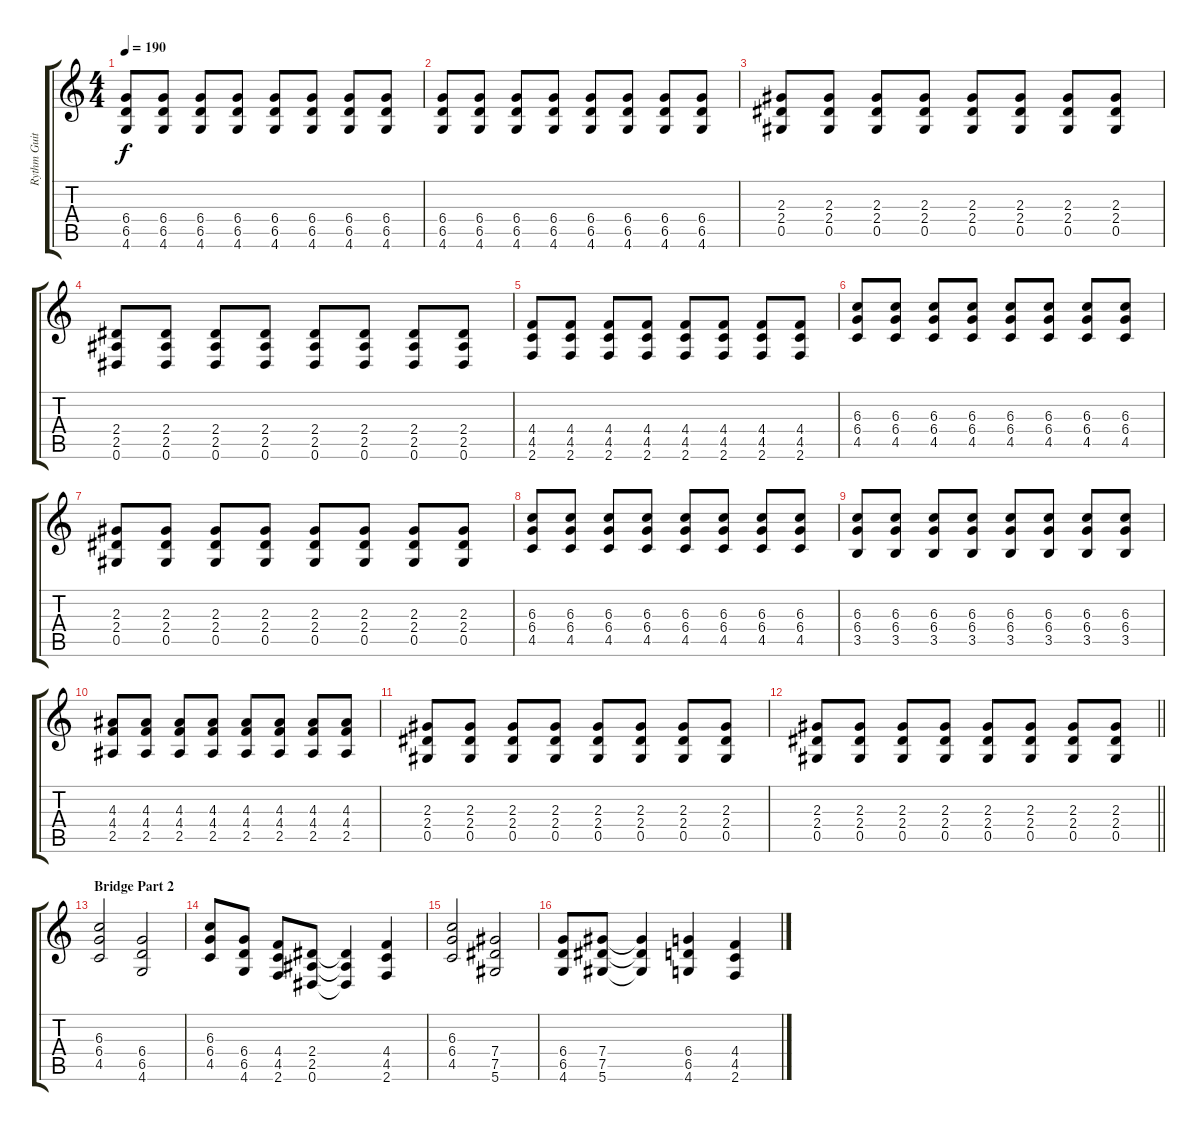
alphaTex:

\track ("Rythm Guitar A" "Rythm Guit") {instrument distortionguitar}
\staff {score tabs}
\tuning (Eb4 Bb3 Gb3 Db3 Ab2 Eb2) {hide}
\ts (4 4)
\tempo 190
\clef g2
\ks c
(6.4 6.5 4.6).8{dy f} (6.4 6.5 4.6).8 (6.4 6.5 4.6).8 (6.4 6.5 4.6).8 (6.4 6.5 4.6).8 (6.4 6.5 4.6).8 (6.4 6.5 4.6).8 (6.4 6.5 4.6).8 |
(6.4 6.5 4.6).8 (6.4 6.5 4.6).8 (6.4 6.5 4.6).8 (6.4 6.5 4.6).8 (6.4 6.5 4.6).8 (6.4 6.5 4.6).8 (6.4 6.5 4.6).8 (6.4 6.5 4.6).8 |
(2.3 2.4 0.5).8 (2.3 2.4 0.5).8 (2.3 2.4 0.5).8 (2.3 2.4 0.5).8 (2.3 2.4 0.5).8 (2.3 2.4 0.5).8 (2.3 2.4 0.5).8 (2.3 2.4 0.5).8 |
(2.4 2.5 0.6).8 (2.4 2.5 0.6).8 (2.4 2.5 0.6).8 (2.4 2.5 0.6).8 (2.4 2.5 0.6).8 (2.4 2.5 0.6).8 (2.4 2.5 0.6).8 (2.4 2.5 0.6).8 |
(4.4 4.5 2.6).8 (4.4 4.5 2.6).8 (4.4 4.5 2.6).8 (4.4 4.5 2.6).8 (4.4 4.5 2.6).8 (4.4 4.5 2.6).8 (4.4 4.5 2.6).8 (4.4 4.5 2.6).8 |
(6.3 6.4 4.5).8 (6.3 6.4 4.5).8 (6.3 6.4 4.5).8 (6.3 6.4 4.5).8 (6.3 6.4 4.5).8 (6.3 6.4 4.5).8 (6.3 6.4 4.5).8 (6.3 6.4 4.5).8 |
(2.3 2.4 0.5).8 (2.3 2.4 0.5).8 (2.3 2.4 0.5).8 (2.3 2.4 0.5).8 (2.3 2.4 0.5).8 (2.3 2.4 0.5).8 (2.3 2.4 0.5).8 (2.3 2.4 0.5).8 |
(6.3 6.4 4.5).8 (6.3 6.4 4.5).8 (6.3 6.4 4.5).8 (6.3 6.4 4.5).8 (6.3 6.4 4.5).8 (6.3 6.4 4.5).8 (6.3 6.4 4.5).8 (6.3 6.4 4.5).8 |
(6.3 6.4 3.5).8 (6.3 6.4 3.5).8 (6.3 6.4 3.5).8 (6.3 6.4 3.5).8 (6.3 6.4 3.5).8 (6.3 6.4 3.5).8 (6.3 6.4 3.5).8 (6.3 6.4 3.5).8 |
(4.3 4.4 2.5).8 (4.3 4.4 2.5).8 (4.3 4.4 2.5).8 (4.3 4.4 2.5).8 (4.3 4.4 2.5).8 (4.3 4.4 2.5).8 (4.3 4.4 2.5).8 (4.3 4.4 2.5).8 |
(2.3 2.4 0.5).8 (2.3 2.4 0.5).8 (2.3 2.4 0.5).8 (2.3 2.4 0.5).8 (2.3 2.4 0.5).8 (2.3 2.4 0.5).8 (2.3 2.4 0.5).8 (2.3 2.4 0.5).8 |
\barLineRight lightlight
(2.3 2.4 0.5).8 (2.3 2.4 0.5).8 (2.3 2.4 0.5).8 (2.3 2.4 0.5).8 (2.3 2.4 0.5).8 (2.3 2.4 0.5).8 (2.3 2.4 0.5).8 (2.3 2.4 0.5).8 |
\section ("" "Bridge Part 2")
(6.3 6.4 4.5).2 (6.4 6.5 4.6).2 |
(6.3 6.4 4.5).8 (6.4 6.5 4.6).8 (4.4 4.5 2.6).8 (2.4 2.5 0.6).8 (2.4{t} 2.5{t} 0.6{t}).4 (4.4 4.5 2.6).4 |
(6.3 6.4 4.5).2 (7.4 7.5 5.6).2 |
(6.4 6.5 4.6).8 (7.4 7.5 5.6).8 (7.4{t} 7.5{t} 5.6{t}).4 (6.4 6.5 4.6).4 (4.4 4.5 2.6).4
